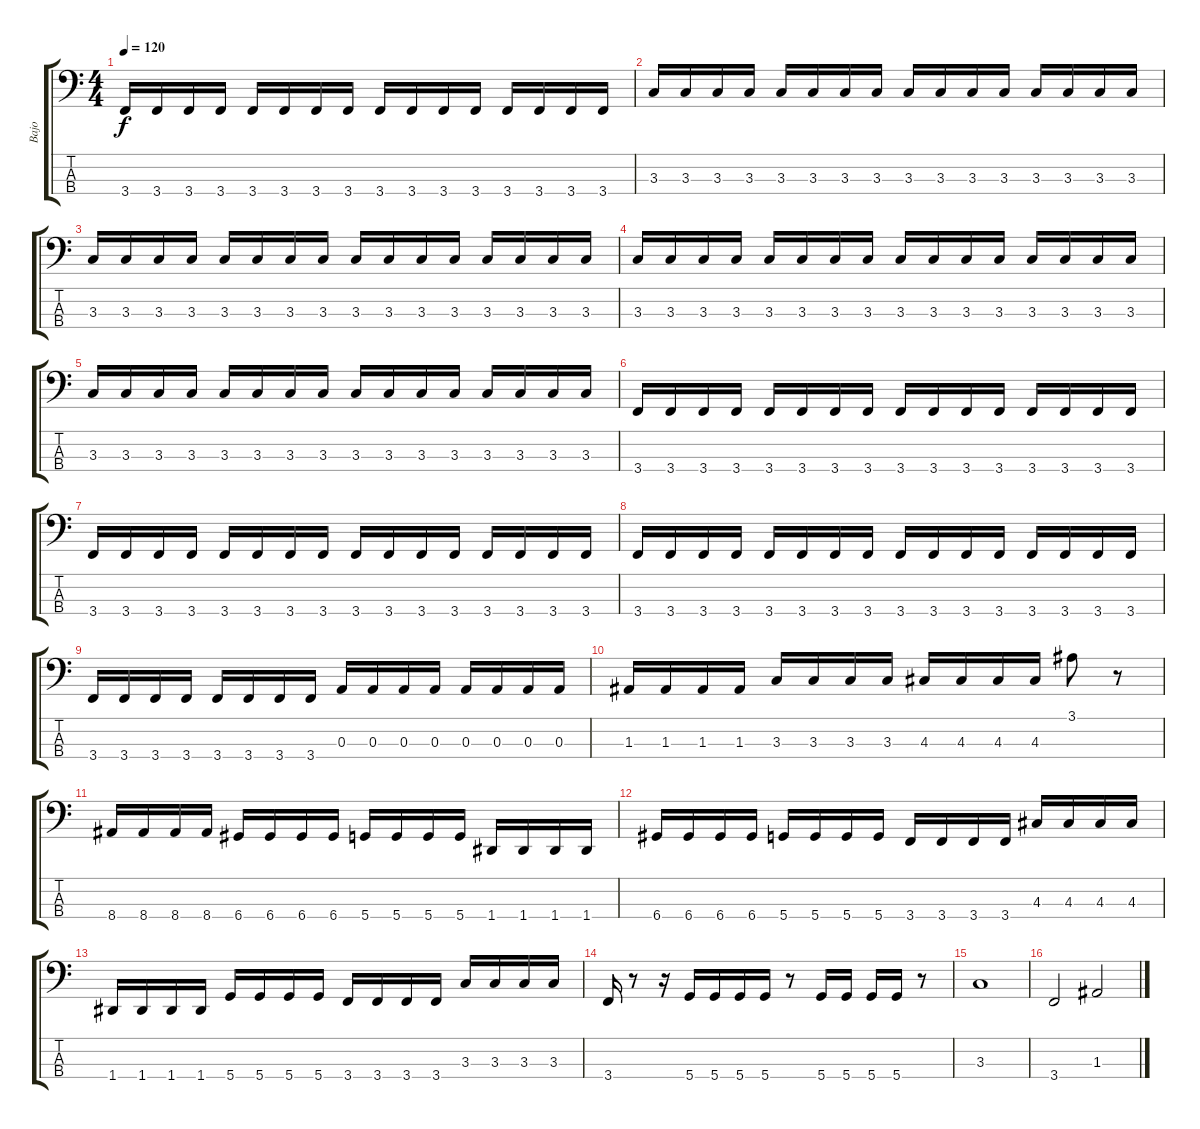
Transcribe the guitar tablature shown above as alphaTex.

\track ("Bajo" "Bajo") {instrument electricbassfinger}
\staff {score tabs}
\tuning (G2 D2 A1 D1) {hide}
\ts (4 4)
\tempo 120
\clef f4
\ks c
3.4.16{dy f} 3.4.16 3.4.16 3.4.16 3.4.16 3.4.16 3.4.16 3.4.16 3.4.16 3.4.16 3.4.16 3.4.16 3.4.16 3.4.16 3.4.16 3.4.16 |
3.3.16 3.3.16 3.3.16 3.3.16 3.3.16 3.3.16 3.3.16 3.3.16 3.3.16 3.3.16 3.3.16 3.3.16 3.3.16 3.3.16 3.3.16 3.3.16 |
3.3.16 3.3.16 3.3.16 3.3.16 3.3.16 3.3.16 3.3.16 3.3.16 3.3.16 3.3.16 3.3.16 3.3.16 3.3.16 3.3.16 3.3.16 3.3.16 |
3.3.16 3.3.16 3.3.16 3.3.16 3.3.16 3.3.16 3.3.16 3.3.16 3.3.16 3.3.16 3.3.16 3.3.16 3.3.16 3.3.16 3.3.16 3.3.16 |
3.3.16 3.3.16 3.3.16 3.3.16 3.3.16 3.3.16 3.3.16 3.3.16 3.3.16 3.3.16 3.3.16 3.3.16 3.3.16 3.3.16 3.3.16 3.3.16 |
3.4.16 3.4.16 3.4.16 3.4.16 3.4.16 3.4.16 3.4.16 3.4.16 3.4.16 3.4.16 3.4.16 3.4.16 3.4.16 3.4.16 3.4.16 3.4.16 |
3.4.16 3.4.16 3.4.16 3.4.16 3.4.16 3.4.16 3.4.16 3.4.16 3.4.16 3.4.16 3.4.16 3.4.16 3.4.16 3.4.16 3.4.16 3.4.16 |
3.4.16 3.4.16 3.4.16 3.4.16 3.4.16 3.4.16 3.4.16 3.4.16 3.4.16 3.4.16 3.4.16 3.4.16 3.4.16 3.4.16 3.4.16 3.4.16 |
3.4.16 3.4.16 3.4.16 3.4.16 3.4.16 3.4.16 3.4.16 3.4.16 0.3.16 0.3.16 0.3.16 0.3.16 0.3.16 0.3.16 0.3.16 0.3.16 |
1.3.16 1.3.16 1.3.16 1.3.16 3.3.16 3.3.16 3.3.16 3.3.16 4.3.16 4.3.16 4.3.16 4.3.16 3.1.8 r.8 |
8.4.16 8.4.16 8.4.16 8.4.16 6.4.16 6.4.16 6.4.16 6.4.16 5.4.16 5.4.16 5.4.16 5.4.16 1.4.16 1.4.16 1.4.16 1.4.16 |
6.4.16 6.4.16 6.4.16 6.4.16 5.4.16 5.4.16 5.4.16 5.4.16 3.4.16 3.4.16 3.4.16 3.4.16 4.3.16 4.3.16 4.3.16 4.3.16 |
1.4.16 1.4.16 1.4.16 1.4.16 5.4.16 5.4.16 5.4.16 5.4.16 3.4.16 3.4.16 3.4.16 3.4.16 3.3.16 3.3.16 3.3.16 3.3.16 |
3.4.16 r.8 r.16 5.4.16 5.4.16 5.4.16 5.4.16 r.8 5.4.16 5.4.16 5.4.16 5.4.16 r.8 |
3.3.1 |
3.4.2 1.3.2
